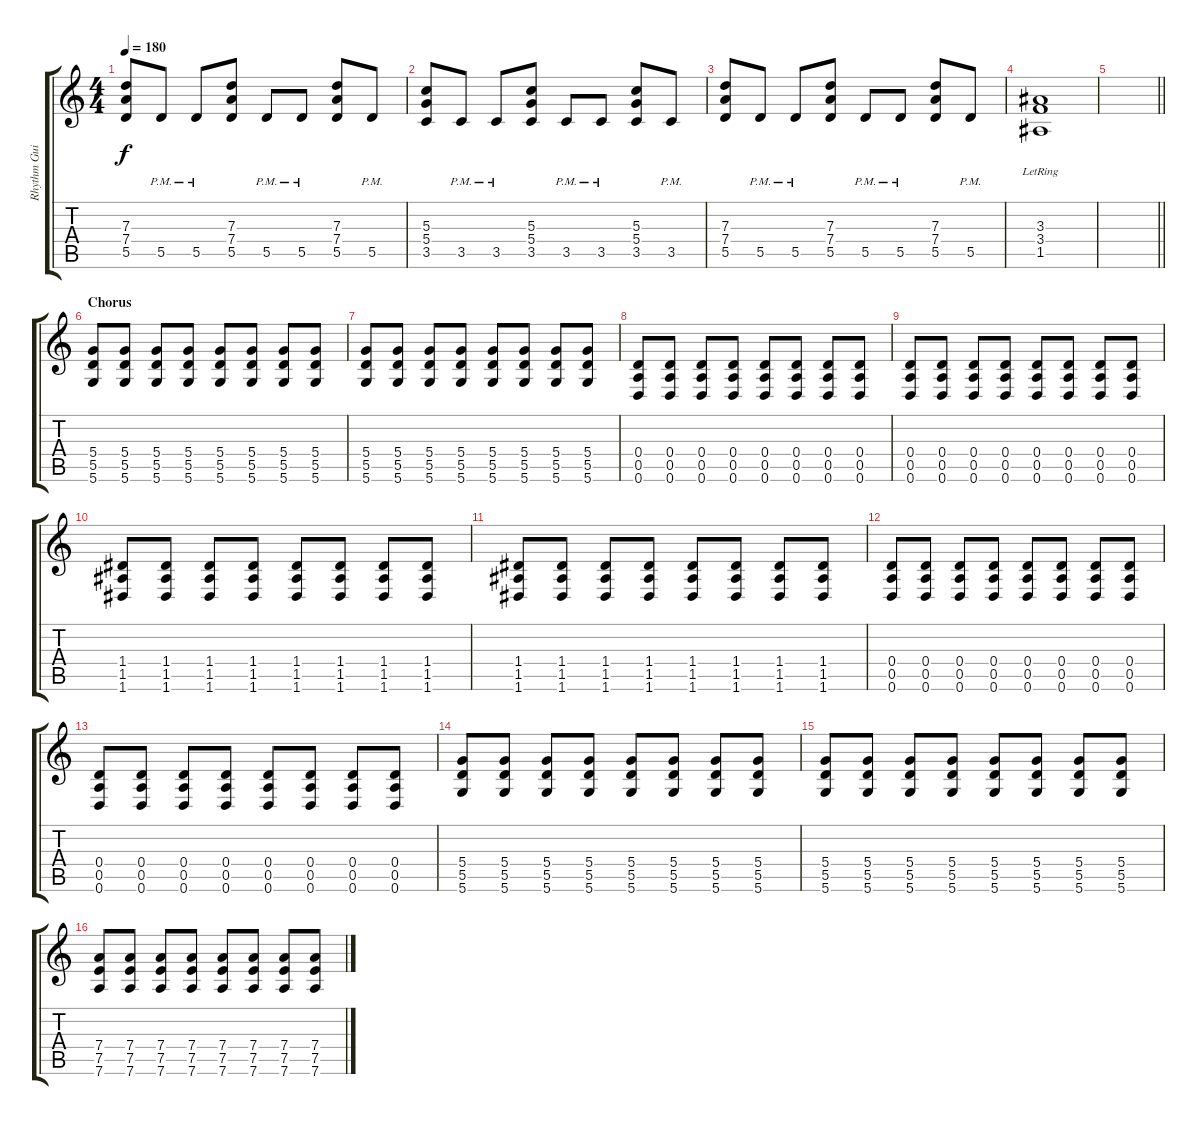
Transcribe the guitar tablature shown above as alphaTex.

\track ("Rhythm Guitar" "Rhythm Gui") {instrument distortionguitar}
\staff {score tabs}
\tuning (E4 B3 G3 D3 A2 D2) {hide}
\ts (4 4)
\tempo 180
\clef g2
\ks c
(7.3 7.4 5.5).8{dy f} 5.5{pm}.8 5.5{pm}.8 (7.3 7.4 5.5).8 5.5{pm}.8 5.5{pm}.8 (7.3 7.4 5.5).8 5.5{pm}.8 |
(5.3 5.4 3.5).8 3.5{pm}.8 3.5{pm}.8 (5.3 5.4 3.5).8 3.5{pm}.8 3.5{pm}.8 (5.3 5.4 3.5).8 3.5{pm}.8 |
(7.3 7.4 5.5).8 5.5{pm}.8 5.5{pm}.8 (7.3 7.4 5.5).8 5.5{pm}.8 5.5{pm}.8 (7.3 7.4 5.5).8 5.5{pm}.8 |
(3.3{lr} 3.4 1.5).1 |
\barLineRight lightlight
|
\section ("" "Chorus")
(5.4 5.5 5.6).8 (5.4 5.5 5.6).8 (5.4 5.5 5.6).8 (5.4 5.5 5.6).8 (5.4 5.5 5.6).8 (5.4 5.5 5.6).8 (5.4 5.5 5.6).8 (5.4 5.5 5.6).8 |
(5.4 5.5 5.6).8 (5.4 5.5 5.6).8 (5.4 5.5 5.6).8 (5.4 5.5 5.6).8 (5.4 5.5 5.6).8 (5.4 5.5 5.6).8 (5.4 5.5 5.6).8 (5.4 5.5 5.6).8 |
(0.4 0.5 0.6).8 (0.4 0.5 0.6).8 (0.4 0.5 0.6).8 (0.4 0.5 0.6).8 (0.4 0.5 0.6).8 (0.4 0.5 0.6).8 (0.4 0.5 0.6).8 (0.4 0.5 0.6).8 |
(0.4 0.5 0.6).8 (0.4 0.5 0.6).8 (0.4 0.5 0.6).8 (0.4 0.5 0.6).8 (0.4 0.5 0.6).8 (0.4 0.5 0.6).8 (0.4 0.5 0.6).8 (0.4 0.5 0.6).8 |
(1.4 1.5 1.6).8 (1.4 1.5 1.6).8 (1.4 1.5 1.6).8 (1.4 1.5 1.6).8 (1.4 1.5 1.6).8 (1.4 1.5 1.6).8 (1.4 1.5 1.6).8 (1.4 1.5 1.6).8 |
(1.4 1.5 1.6).8 (1.4 1.5 1.6).8 (1.4 1.5 1.6).8 (1.4 1.5 1.6).8 (1.4 1.5 1.6).8 (1.4 1.5 1.6).8 (1.4 1.5 1.6).8 (1.4 1.5 1.6).8 |
(0.4 0.5 0.6).8 (0.4 0.5 0.6).8 (0.4 0.5 0.6).8 (0.4 0.5 0.6).8 (0.4 0.5 0.6).8 (0.4 0.5 0.6).8 (0.4 0.5 0.6).8 (0.4 0.5 0.6).8 |
(0.4 0.5 0.6).8 (0.4 0.5 0.6).8 (0.4 0.5 0.6).8 (0.4 0.5 0.6).8 (0.4 0.5 0.6).8 (0.4 0.5 0.6).8 (0.4 0.5 0.6).8 (0.4 0.5 0.6).8 |
(5.4 5.5 5.6).8 (5.4 5.5 5.6).8 (5.4 5.5 5.6).8 (5.4 5.5 5.6).8 (5.4 5.5 5.6).8 (5.4 5.5 5.6).8 (5.4 5.5 5.6).8 (5.4 5.5 5.6).8 |
(5.4 5.5 5.6).8 (5.4 5.5 5.6).8 (5.4 5.5 5.6).8 (5.4 5.5 5.6).8 (5.4 5.5 5.6).8 (5.4 5.5 5.6).8 (5.4 5.5 5.6).8 (5.4 5.5 5.6).8 |
(7.4 7.5 7.6).8 (7.4 7.5 7.6).8 (7.4 7.5 7.6).8 (7.4 7.5 7.6).8 (7.4 7.5 7.6).8 (7.4 7.5 7.6).8 (7.4 7.5 7.6).8 (7.4 7.5 7.6).8
